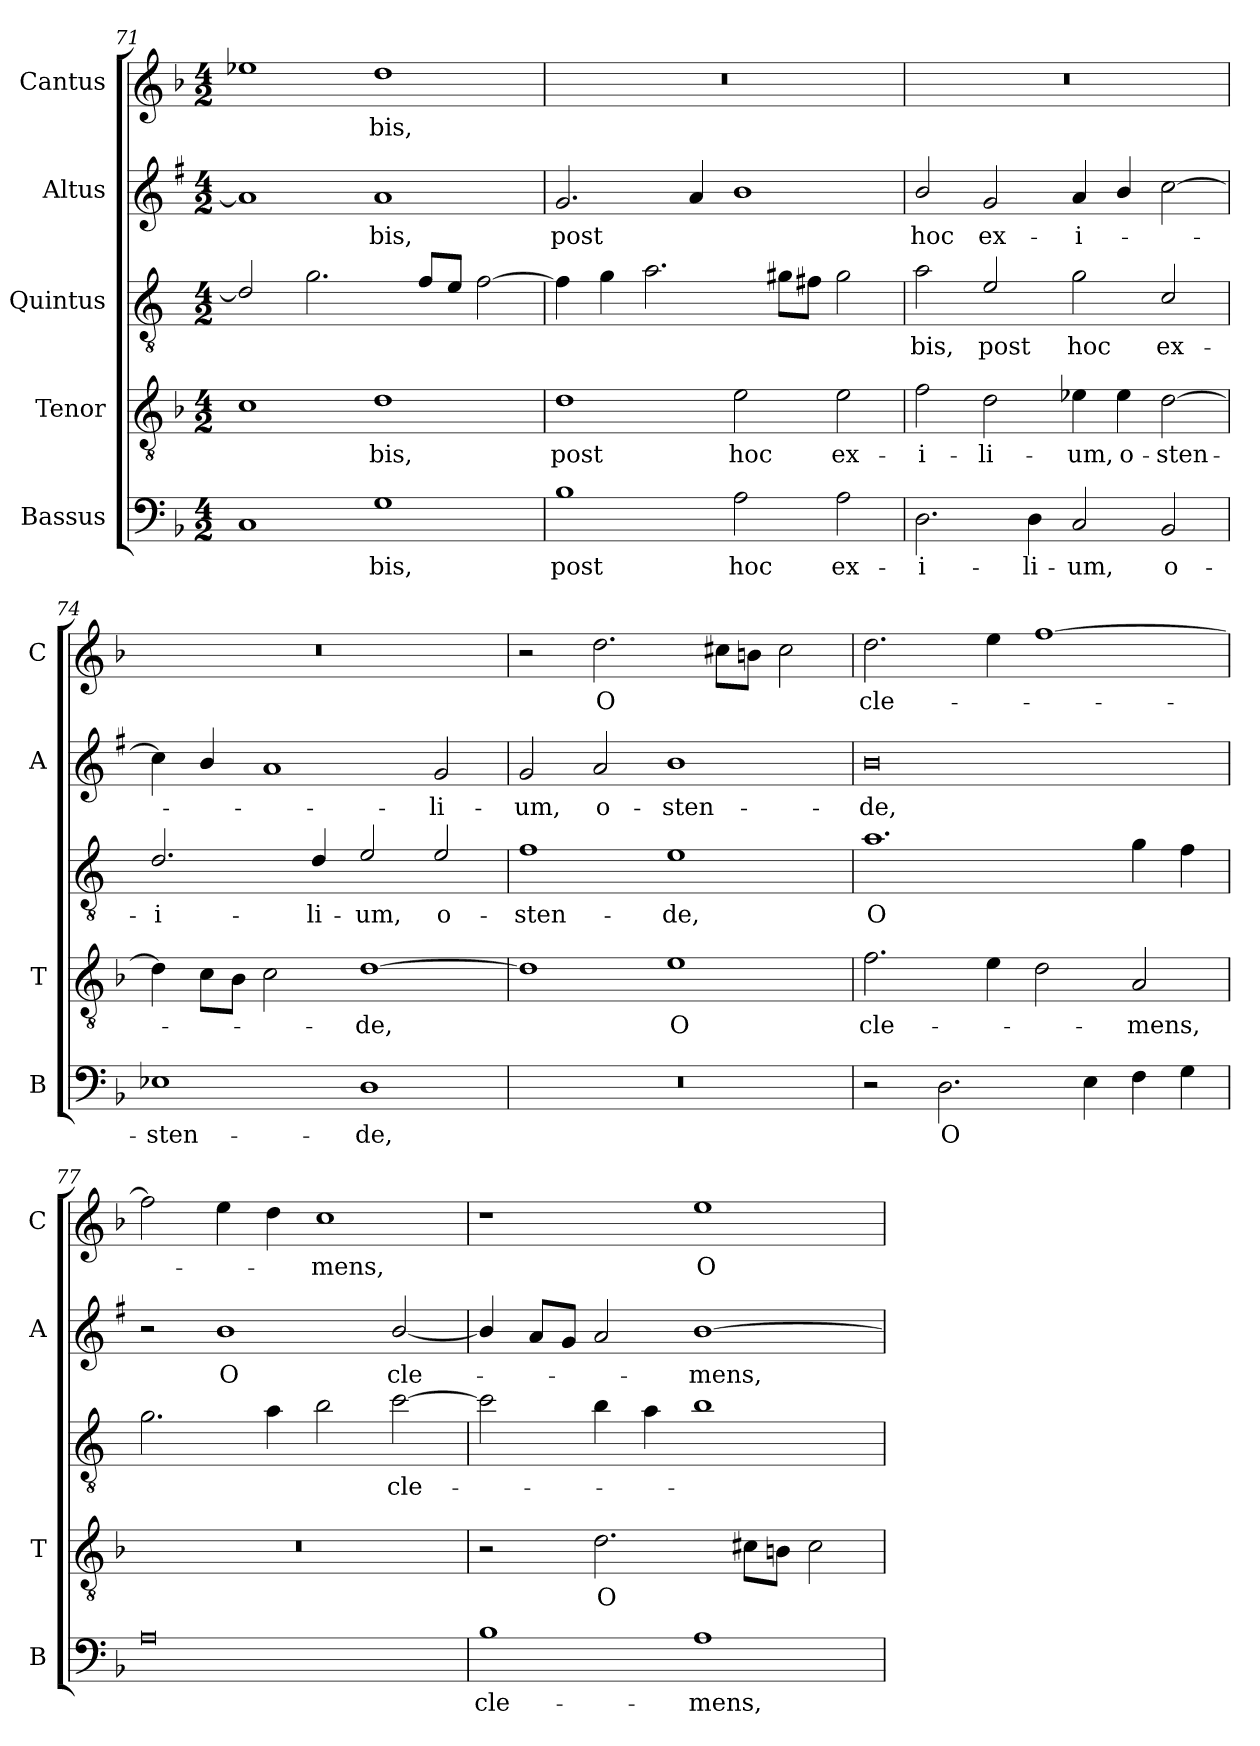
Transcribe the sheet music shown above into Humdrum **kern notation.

**kern	**text	**kern	**text	**kern	**text	**kern	**text	**kern	**text
*part5	*part5	*part4	*part4	*part3	*part3	*part2	*part2	*part1	*part1
*staff5	*staff5	*staff4	*staff4	*staff3	*staff3	*staff2	*staff2	*staff1	*staff1
*I"Bassus	*	*I"Tenor	*	*I"Quintus	*	*I"Altus	*	*I"Cantus	*
*I'B	*	*I'T	*	*	*	*I'A	*	*I'C	*
!!LO:LB:g=z
*clefF4	*	*clefGv2	*	*clefGv2	*	*clefG2	*	*clefG2	*
*	*	*	*	*ITrd4c7	*	*ITrd1c2	*	*	*
*k[b-]	*	*k[b-]	*	*k[b-]	*	*k[b-]	*	*k[b-]	*
*F:	*	*F:	*	*F:	*	*F:	*	*F:	*
*M4/2	*	*M4/2	*	*M4/2	*	*M4/2	*	*M4/2	*
=71	=71	=71	=71	=71	=71	=71	=71	=71	=71
1C	.	1c	.	2G/]	.	1g]	.	1ee-X	.
.	.	.	.	2.c\	.	.	.	.	.
!	!LO:LY:b	!	!LO:LY:b	!	!	!	!LO:LY:b	!	!LO:LY:b
1G	-bis,	1d	-bis,	.	.	1g	-bis,	1dd	-bis,
.	.	.	.	8B-/L	.	.	.	.	.
.	.	.	.	8A/J	.	.	.	.	.
.	.	.	.	[2B-\	.	.	.	.	.
=72	=72	=72	=72	=72	=72	=72	=72	=72	=72
!	!LO:LY:b	!	!LO:LY:b	!	!	!	!LO:LY:b	!	!
1B-	post	1d	post	4B-\]	.	2.f/	post	0r	.
.	.	.	.	4c\	.	.	.	.	.
.	.	.	.	2.d\	.	.	.	.	.
.	.	.	.	.	.	4g/	.	.	.
!	!LO:LY:b	!	!LO:LY:b	!	!	!	!	!	!
2A\	hoc	2e\	hoc	.	.	1a	.	.	.
.	.	.	.	8c#X\L	.	.	.	.	.
.	.	.	.	8Bn\J	.	.	.	.	.
!	!LO:LY:b	!	!LO:LY:b	!	!	!	!	!	!
2A\	ex-	2e\	ex-	2c#\	.	.	.	.	.
=73	=73	=73	=73	=73	=73	=73	=73	=73	=73
!	!LO:LY:b	!	!LO:LY:b	!	!LO:LY:b	!	!LO:LY:b	!	!
2.D\	-i-	2f\	-i-	2d\	-bis,	2a/	hoc	0r	.
!	!	!	!LO:LY:b	!	!LO:LY:b	!	!LO:LY:b	!	!
.	.	2d\	-li-	2A/	post	2f/	ex-	.	.
!	!LO:LY:b	!	!	!	!	!	!	!	!
4D\	-li-	.	.	.	.	.	.	.	.
!	!LO:LY:b	!	!LO:LY:b	!	!LO:LY:b	!	!LO:LY:b	!	!
2C/	-um,	4e-X\	-um,	2c\	hoc	4g/	-i-	.	.
!	!	!	!LO:LY:b	!	!	!	!	!	!
.	.	4e-\	o-	.	.	4a/	.	.	.
!	!LO:LY:b	!	!LO:LY:b	!	!LO:LY:b	!	!	!	!
2BB-/	o-	[2d\	-sten-	2F/	ex-	[2b-\	.	.	.
=74	=74	=74	=74	=74	=74	=74	=74	=74	=74
!	!LO:LY:b	!	!	!	!LO:LY:b	!	!	!	!
1E-X	-sten-	4d\]	.	2.G/	-i-	4b-\]	.	0r	.
.	.	8c\L	.	.	.	4a/	.	.	.
.	.	8B-\J	.	.	.	.	.	.	.
.	.	2c\	.	.	.	1g	.	.	.
!	!	!	!	!	!LO:LY:b	!	!	!	!
.	.	.	.	4G/	-li-	.	.	.	.
!	!LO:LY:b	!	!LO:LY:b	!	!LO:LY:b	!	!	!	!
1D	-de,	[1d	-de,	2A/	-um,	.	.	.	.
!	!	!	!	!	!LO:LY:b	!	!LO:LY:b	!	!
.	.	.	.	2A/	o-	2f/	-li-	.	.
=75	=75	=75	=75	=75	=75	=75	=75	=75	=75
!	!	!	!	!	!LO:LY:b	!	!LO:LY:b	!	!
0r	.	1d]	.	1B-	-sten-	2f/	-um,	2r	.
!	!	!	!	!	!	!	!LO:LY:b	!	!LO:LY:b
.	.	.	.	.	.	2g/	o-	2.dd\	O
!	!	!	!LO:LY:b	!	!LO:LY:b	!	!LO:LY:b	!	!
.	.	1e	O	1A	-de,	1a	-sten-	.	.
.	.	.	.	.	.	.	.	8cc#X\L	.
.	.	.	.	.	.	.	.	8bn\J	.
.	.	.	.	.	.	.	.	2cc#\	.
!!LO:PB:g=z
=76	=76	=76	=76	=76	=76	=76	=76	=76	=76
!	!	!	!LO:LY:b	!	!LO:LY:b	!	!LO:LY:b	!	!LO:LY:b
2r	.	2.f\	cle-	1.d	O	0a	-de,	2.dd\	cle-
!	!LO:LY:b	!	!	!	!	!	!	!	!
2.D\	O	.	.	.	.	.	.	.	.
.	.	4e\	.	.	.	.	.	4ee\	.
.	.	2d\	.	.	.	.	.	[1ff	.
4E\	.	.	.	.	.	.	.	.	.
!	!	!	!LO:LY:b	!	!	!	!	!	!
4F\	.	2A/	-mens,	4c\	.	.	.	.	.
4G\	.	.	.	4B-\	.	.	.	.	.
=77	=77	=77	=77	=77	=77	=77	=77	=77	=77
0A	.	0r	.	2.c\	.	2r	.	2ff\]	.
!	!	!	!	!	!	!	!LO:LY:b	!	!
.	.	.	.	.	.	1a	O	4ee\	.
.	.	.	.	4d\	.	.	.	4dd\	.
!	!	!	!	!	!	!	!	!	!LO:LY:b
.	.	.	.	2e\	.	.	.	1cc	-mens,
!	!	!	!	!	!LO:LY:b	!	!LO:LY:b	!	!
.	.	.	.	[2f\	cle-	[2a/	cle-	.	.
=78	=78	=78	=78	=78	=78	=78	=78	=78	=78
!	!LO:LY:b	!	!	!	!	!	!	!	!
1B-	cle-	2r	.	2f\]	.	4a/]	.	1r	.
.	.	.	.	.	.	8g/L	.	.	.
.	.	.	.	.	.	8f/J	.	.	.
!	!	!	!LO:LY:b	!	!	!	!	!	!
.	.	2.d\	O	4e\	.	2g/	.	.	.
.	.	.	.	4d\	.	.	.	.	.
!	!LO:LY:b	!	!	!	!	!	!LO:LY:b	!	!LO:LY:b
1A	-mens,	.	.	1e	.	[1a	-mens,	1ee	O
.	.	8c#X\L	.	.	.	.	.	.	.
.	.	8Bn\J	.	.	.	.	.	.	.
.	.	2c#\	.	.	.	.	.	.	.
=	=	=	=	=	=	=	=	=	=
*-	*-	*-	*-	*-	*-	*-	*-	*-	*-
